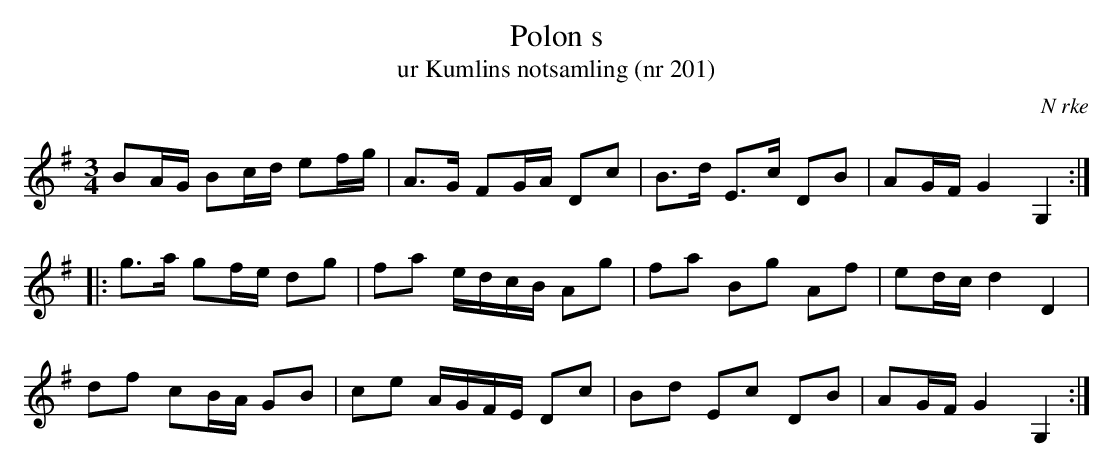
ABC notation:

X:1
T:Polon s
T:ur Kumlins notsamling (nr 201)
O:N rke
M:3/4
L:1/16
K:G
B2AG B2cd e2fg | A2>G2 F2GA D2c2 | B2>d2 E2>c2 D2B2 | A2GF G4 G,4 ::
g2>a2 g2fe d2g2 | f2a2 edcB A2g2 | f2a2 B2g2 A2f2 | e2dc d4 D4 |
d2f2 c2BA G2B2 | c2e2 AGFE D2c2 | B2d2 E2c2 D2B2 | A2GF G4 G,4 :|
